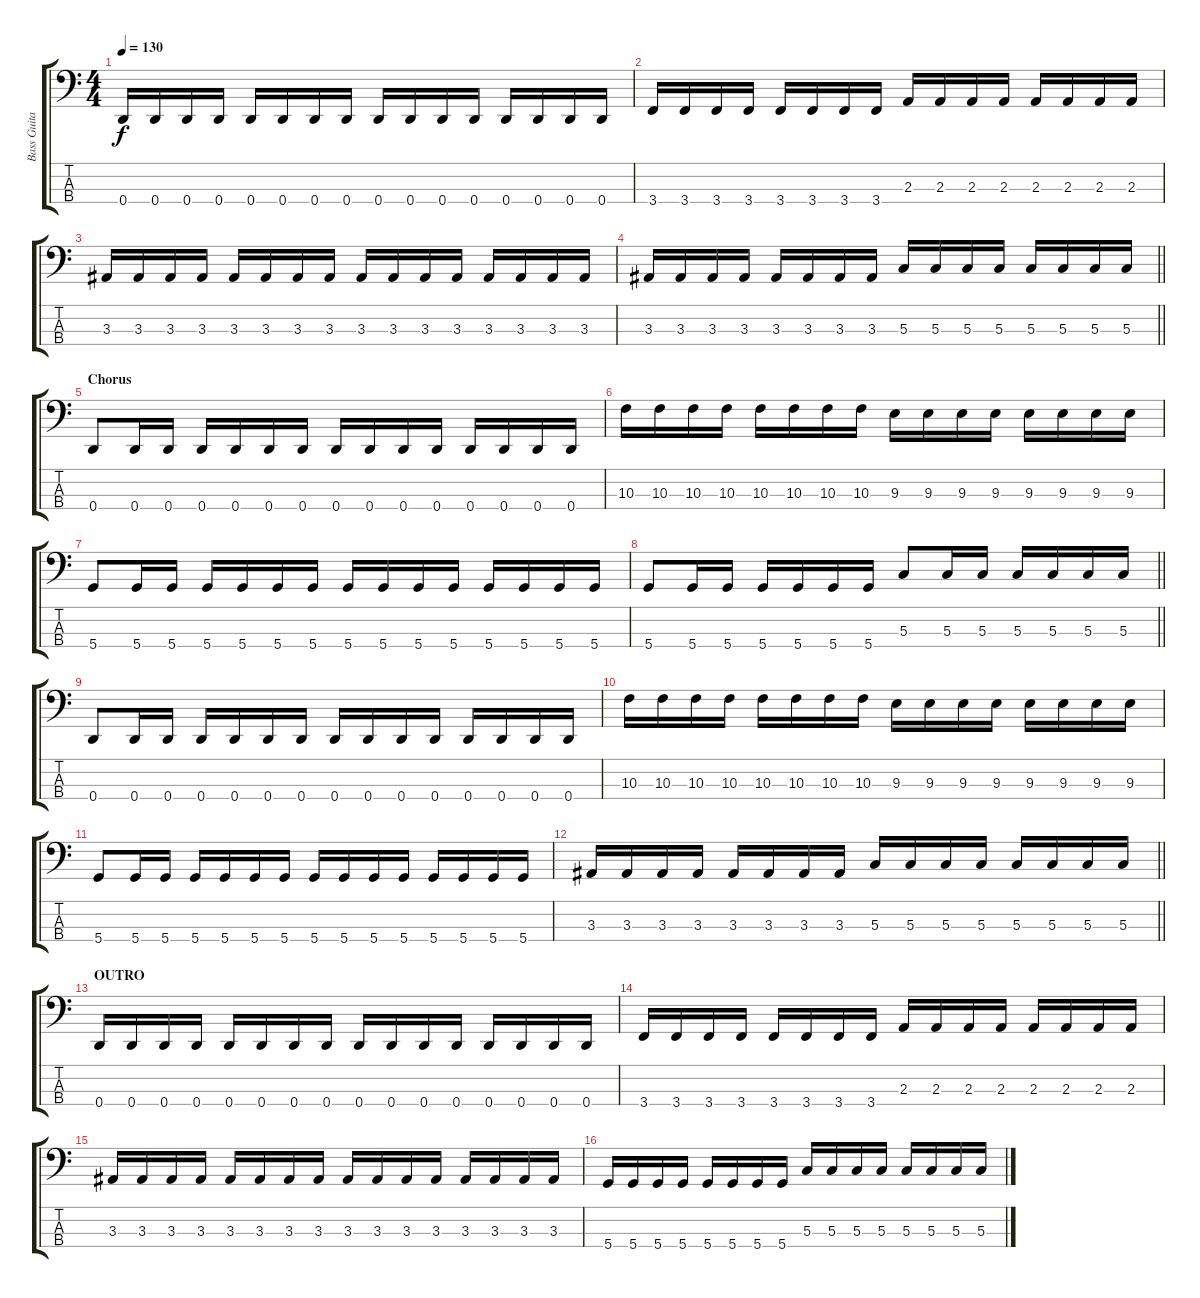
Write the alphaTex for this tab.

\track ("Bass Guitar" "Bass Guita") {instrument electricbassfinger}
\staff {score tabs}
\tuning (F2 C2 G1 D1) {hide}
\ts (4 4)
\tempo 130
\clef f4
\ks c
0.4.16{dy f} 0.4.16 0.4.16 0.4.16 0.4.16 0.4.16 0.4.16 0.4.16 0.4.16 0.4.16 0.4.16 0.4.16 0.4.16 0.4.16 0.4.16 0.4.16 |
3.4.16 3.4.16 3.4.16 3.4.16 3.4.16 3.4.16 3.4.16 3.4.16 2.3.16 2.3.16 2.3.16 2.3.16 2.3.16 2.3.16 2.3.16 2.3.16 |
3.3.16 3.3.16 3.3.16 3.3.16 3.3.16 3.3.16 3.3.16 3.3.16 3.3.16 3.3.16 3.3.16 3.3.16 3.3.16 3.3.16 3.3.16 3.3.16 |
\barLineRight lightlight
3.3.16 3.3.16 3.3.16 3.3.16 3.3.16 3.3.16 3.3.16 3.3.16 5.3.16 5.3.16 5.3.16 5.3.16 5.3.16 5.3.16 5.3.16 5.3.16 |
\section ("" "Chorus")
0.4.8 0.4.16 0.4.16 0.4.16 0.4.16 0.4.16 0.4.16 0.4.16 0.4.16 0.4.16 0.4.16 0.4.16 0.4.16 0.4.16 0.4.16 |
10.3.16 10.3.16 10.3.16 10.3.16 10.3.16 10.3.16 10.3.16 10.3.16 9.3.16 9.3.16 9.3.16 9.3.16 9.3.16 9.3.16 9.3.16 9.3.16 |
5.4.8 5.4.16 5.4.16 5.4.16 5.4.16 5.4.16 5.4.16 5.4.16 5.4.16 5.4.16 5.4.16 5.4.16 5.4.16 5.4.16 5.4.16 |
\barLineRight lightlight
5.4.8 5.4.16 5.4.16 5.4.16 5.4.16 5.4.16 5.4.16 5.3.8 5.3.16 5.3.16 5.3.16 5.3.16 5.3.16 5.3.16 |
0.4.8 0.4.16 0.4.16 0.4.16 0.4.16 0.4.16 0.4.16 0.4.16 0.4.16 0.4.16 0.4.16 0.4.16 0.4.16 0.4.16 0.4.16 |
10.3.16 10.3.16 10.3.16 10.3.16 10.3.16 10.3.16 10.3.16 10.3.16 9.3.16 9.3.16 9.3.16 9.3.16 9.3.16 9.3.16 9.3.16 9.3.16 |
5.4.8 5.4.16 5.4.16 5.4.16 5.4.16 5.4.16 5.4.16 5.4.16 5.4.16 5.4.16 5.4.16 5.4.16 5.4.16 5.4.16 5.4.16 |
\barLineRight lightlight
3.3.16 3.3.16 3.3.16 3.3.16 3.3.16 3.3.16 3.3.16 3.3.16 5.3.16 5.3.16 5.3.16 5.3.16 5.3.16 5.3.16 5.3.16 5.3.16 |
\section ("" "OUTRO")
0.4.16 0.4.16 0.4.16 0.4.16 0.4.16 0.4.16 0.4.16 0.4.16 0.4.16 0.4.16 0.4.16 0.4.16 0.4.16 0.4.16 0.4.16 0.4.16 |
3.4.16 3.4.16 3.4.16 3.4.16 3.4.16 3.4.16 3.4.16 3.4.16 2.3.16 2.3.16 2.3.16 2.3.16 2.3.16 2.3.16 2.3.16 2.3.16 |
3.3.16 3.3.16 3.3.16 3.3.16 3.3.16 3.3.16 3.3.16 3.3.16 3.3.16 3.3.16 3.3.16 3.3.16 3.3.16 3.3.16 3.3.16 3.3.16 |
5.4.16 5.4.16 5.4.16 5.4.16 5.4.16 5.4.16 5.4.16 5.4.16 5.3.16 5.3.16 5.3.16 5.3.16 5.3.16 5.3.16 5.3.16 5.3.16
